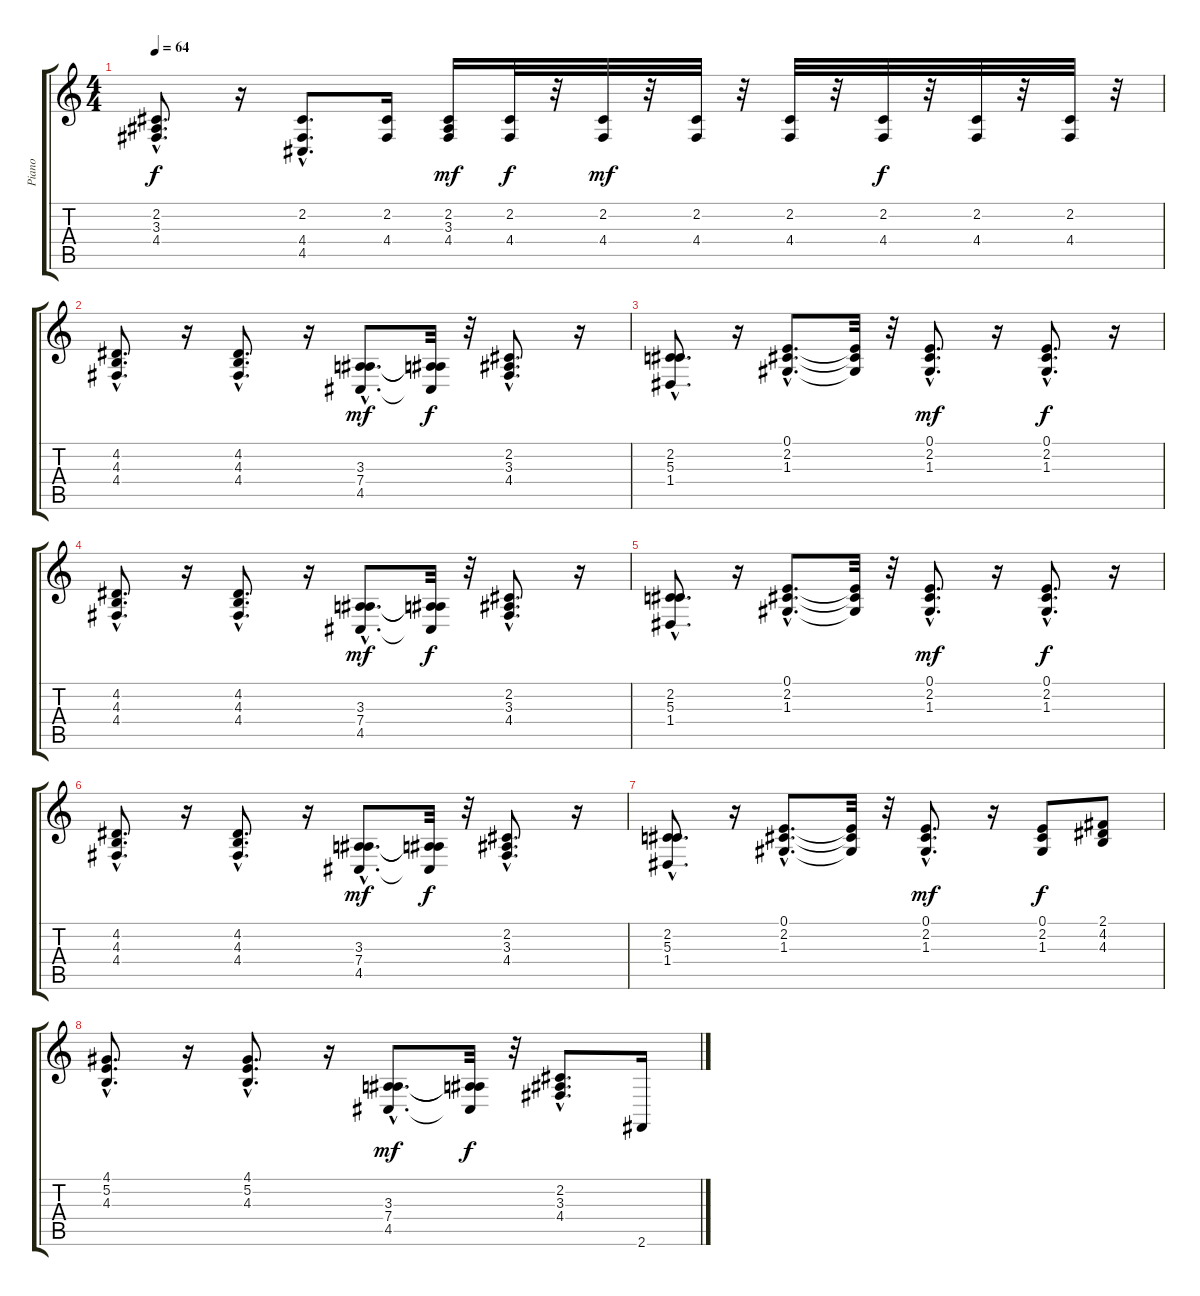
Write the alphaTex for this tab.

\track ("Piano" "Piano") {instrument acousticgrandpiano}
\staff {score tabs}
\tuning (E4 B3 G3 D3 A2 E2) {hide}
\ts (4 4)
\tempo 64
\clef g2
\ks c
(2.2{hac} 3.3{hac} 4.4{hac}).8{d dy f} r.16 (2.2{hac} 4.4{hac} 4.5{hac}).8{d} (2.2 4.4).16 (2.2 3.3 4.4).16{dy mf} (2.2 4.4).32{dy f} r.32 (2.2 4.4).32{dy mf} r.32 (2.2 4.4).32 r.32 (2.2 4.4).32 r.32 (2.2 4.4).32{dy f} r.32 (2.2 4.4).32 r.32 (2.2 4.4).32 r.32 |
(4.2{hac} 4.3{hac} 4.4{hac}).8{d} r.16 (4.2{hac} 4.3{hac} 4.4{hac}).8{d} r.16 (3.3{hac} 7.4{hac} 4.5{hac}).8{d dy mf} (3.3{t} 7.4{t} 4.5{t}).32{dy f} r.32 (2.2{hac} 3.3{hac} 4.4{hac}).8{d} r.16 |
(2.2{hac} 5.3{hac} 1.4{hac}).8{d} r.16 (0.1{hac} 2.2{hac} 1.3{hac}).8{d} (0.1{t} 2.2{t} 1.3{t}).32 r.32 (0.1{hac} 2.2{hac} 1.3{hac}).8{d dy mf} r.16 (0.1{hac} 2.2{hac} 1.3{hac}).8{d dy f} r.16 |
(4.2{hac} 4.3{hac} 4.4{hac}).8{d} r.16 (4.2{hac} 4.3{hac} 4.4{hac}).8{d} r.16 (3.3{hac} 7.4{hac} 4.5{hac}).8{d dy mf} (3.3{t} 7.4{t} 4.5{t}).32{dy f} r.32 (2.2{hac} 3.3{hac} 4.4{hac}).8{d} r.16 |
(2.2{hac} 5.3{hac} 1.4{hac}).8{d} r.16 (0.1{hac} 2.2{hac} 1.3{hac}).8{d} (0.1{t} 2.2{t} 1.3{t}).32 r.32 (0.1{hac} 2.2{hac} 1.3{hac}).8{d dy mf} r.16 (0.1{hac} 2.2{hac} 1.3{hac}).8{d dy f} r.16 |
(4.2{hac} 4.3{hac} 4.4{hac}).8{d} r.16 (4.2{hac} 4.3{hac} 4.4{hac}).8{d} r.16 (3.3{hac} 7.4{hac} 4.5{hac}).8{d dy mf} (3.3{t} 7.4{t} 4.5{t}).32{dy f} r.32 (2.2{hac} 3.3{hac} 4.4{hac}).8{d} r.16 |
(2.2{hac} 5.3{hac} 1.4{hac}).8{d} r.16 (0.1{hac} 2.2{hac} 1.3{hac}).8{d} (0.1{t} 2.2{t} 1.3{t}).32 r.32 (0.1{hac} 2.2{hac} 1.3{hac}).8{d dy mf} r.16 (0.1 2.2 1.3).8{dy f} (2.1 4.2 4.3).8 |
(4.1{hac} 5.2{hac} 4.3{hac}).8{d} r.16 (4.1{hac} 5.2{hac} 4.3{hac}).8{d} r.16 (3.3{hac} 7.4{hac} 4.5{hac}).8{d dy mf} (3.3{t} 7.4{t} 4.5{t}).32{dy f} r.32 (2.2{hac} 3.3{hac} 4.4{hac}).8{d} 2.6.16
